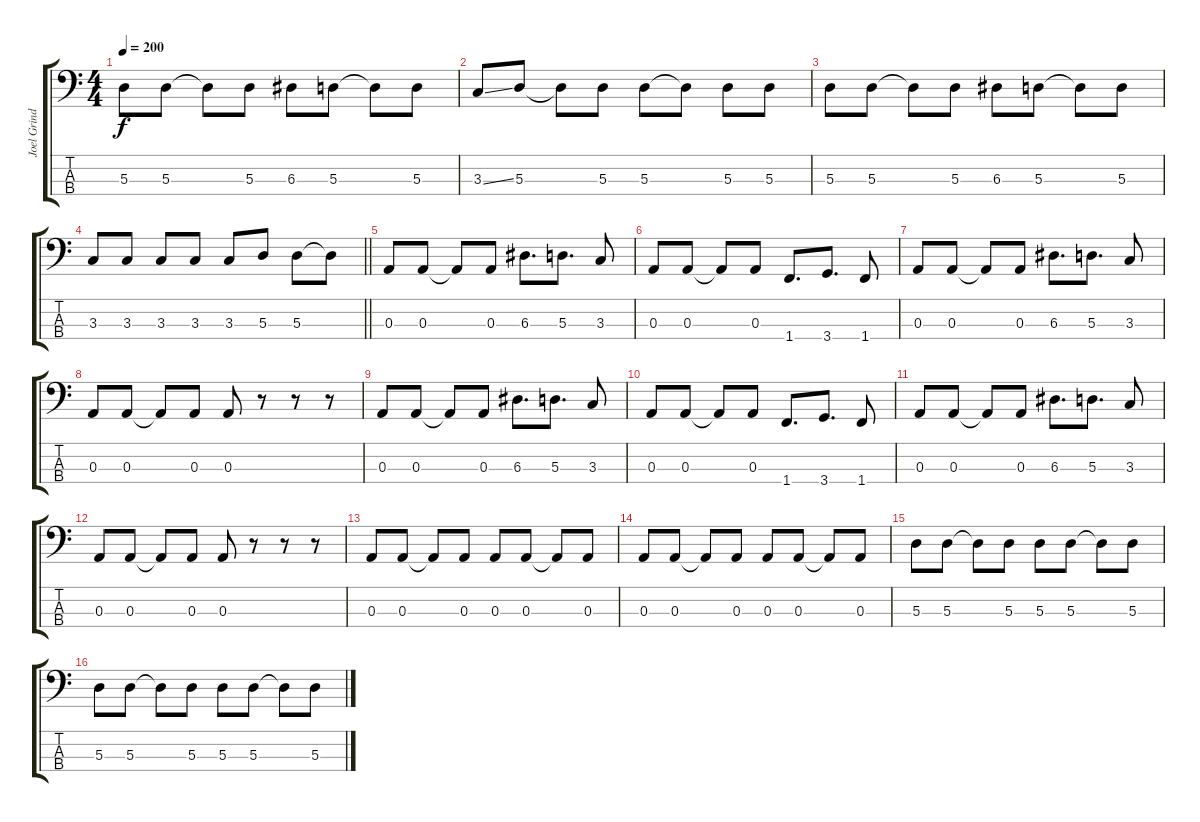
\track ("Joel Grind (bass)" "Joel Grind") {instrument electricbasspick}
\staff {score tabs}
\tuning (G2 D2 A1 E1) {hide}
\ts (4 4)
\tempo 200
\clef f4
\ks c
5.3.8{dy f} 5.3.8 5.3{t}.8 5.3.8 6.3.8 5.3.8 5.3{t}.8 5.3.8 |
3.3{ss}.8 5.3.8 5.3{t}.8 5.3.8 5.3.8 5.3{t}.8 5.3.8 5.3.8 |
5.3.8 5.3.8 5.3{t}.8 5.3.8 6.3.8 5.3.8 5.3{t}.8 5.3.8 |
\barLineRight lightlight
3.3.8 3.3.8 3.3.8 3.3.8 3.3.8 5.3.8 5.3.8 5.3{t}.8 |
0.3.8 0.3.8 0.3{t}.8 0.3.8 6.3.8{d} 5.3.8{d} 3.3.8 |
0.3.8 0.3.8 0.3{t}.8 0.3.8 1.4.8{d} 3.4.8{d} 1.4.8 |
0.3.8 0.3.8 0.3{t}.8 0.3.8 6.3.8{d} 5.3.8{d} 3.3.8 |
0.3.8 0.3.8 0.3{t}.8 0.3.8 0.3.8 r.8 r.8 r.8 |
0.3.8 0.3.8 0.3{t}.8 0.3.8 6.3.8{d} 5.3.8{d} 3.3.8 |
0.3.8 0.3.8 0.3{t}.8 0.3.8 1.4.8{d} 3.4.8{d} 1.4.8 |
0.3.8 0.3.8 0.3{t}.8 0.3.8 6.3.8{d} 5.3.8{d} 3.3.8 |
0.3.8 0.3.8 0.3{t}.8 0.3.8 0.3.8 r.8 r.8 r.8 |
0.3.8 0.3.8 0.3{t}.8 0.3.8 0.3.8 0.3.8 0.3{t}.8 0.3.8 |
0.3.8 0.3.8 0.3{t}.8 0.3.8 0.3.8 0.3.8 0.3{t}.8 0.3.8 |
5.3.8 5.3.8 5.3{t}.8 5.3.8 5.3.8 5.3.8 5.3{t}.8 5.3.8 |
5.3.8 5.3.8 5.3{t}.8 5.3.8 5.3.8 5.3.8 5.3{t}.8 5.3.8
